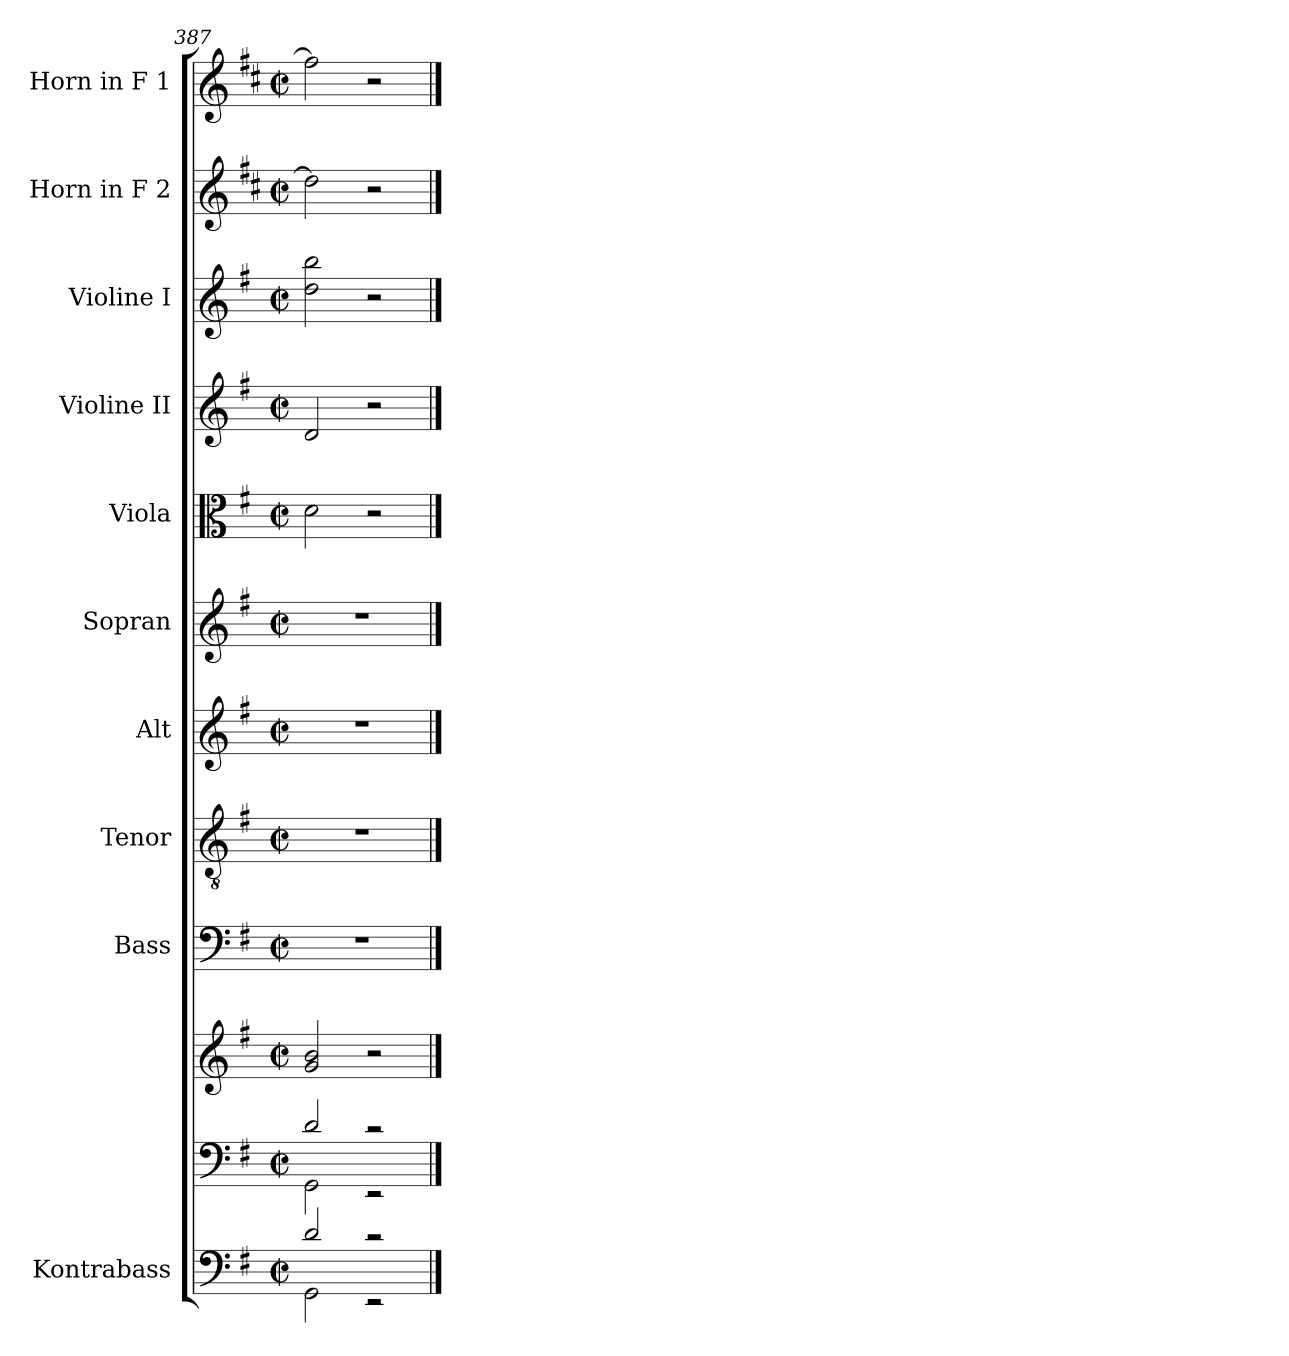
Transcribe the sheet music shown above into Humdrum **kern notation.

**kern	**kern	**kern	**kern	**kern	**kern	**kern	**kern	**kern	**kern	**kern	**kern
*part11	*part10	*part10	*part9	*part8	*part7	*part6	*part5	*part4	*part3	*part2	*part1
*staff12	*staff11	*staff10	*staff9	*staff8	*staff7	*staff6	*staff5	*staff4	*staff3	*staff2	*staff1
*I"Kontrabass	*	*	*I"Bass	*I"Tenor	*I"Alt	*I"Sopran	*I"Viola	*I"Violine II	*I"Violine I	*I"Horn in F 2	*I"Horn in F 1
*I'Kb.	*	*	*I'B.	*I'T.	*I'A.	*I'S.	*I'Vla.	*I'Vl. II	*I'Vl. I	*	*
*clefF4	*clefF4	*clefG2	*clefF4	*clefGv2	*clefG2	*clefG2	*clefC3	*clefG2	*clefG2	*clefG2	*clefG2
*ITrd7c12	*	*	*	*	*	*	*	*	*	*ITrd4c7	*ITrd4c7
*k[f#]	*k[f#]	*k[f#]	*k[f#]	*k[f#]	*k[f#]	*k[f#]	*k[f#]	*k[f#]	*k[f#]	*k[f#]	*k[f#]
*G:	*G:	*G:	*G:	*G:	*G:	*G:	*G:	*G:	*G:	*G:	*G:
*M2/2	*M2/2	*M2/2	*M2/2	*M2/2	*M2/2	*M2/2	*M2/2	*M2/2	*M2/2	*M2/2	*M2/2
*met(c|)	*met(c|)	*met(c|)	*met(c|)	*met(c|)	*met(c|)	*met(c|)	*met(c|)	*met(c|)	*met(c|)	*met(c|)	*met(c|)
=387	=387	=387	=387	=387	=387	=387	=387	=387	=387	=387	=387
*^	*^	*	*	*	*	*	*	*	*	*	*
2D/	2GGG\	2d/	2GG\	2g/ 2b/	1r	1r	1r	1r	2d\	2d/	2dd\ 2bb\	2g\]	2b\]
2r	2r	2r	2r	2r	.	.	.	.	2r	2r	2r	2r	2r
*v	*v	*	*	*	*	*	*	*	*	*	*	*	*
*	*v	*v	*	*	*	*	*	*	*	*	*	*
==	==	==	==	==	==	==	==	==	==	==	==
*-	*-	*-	*-	*-	*-	*-	*-	*-	*-	*-	*-
